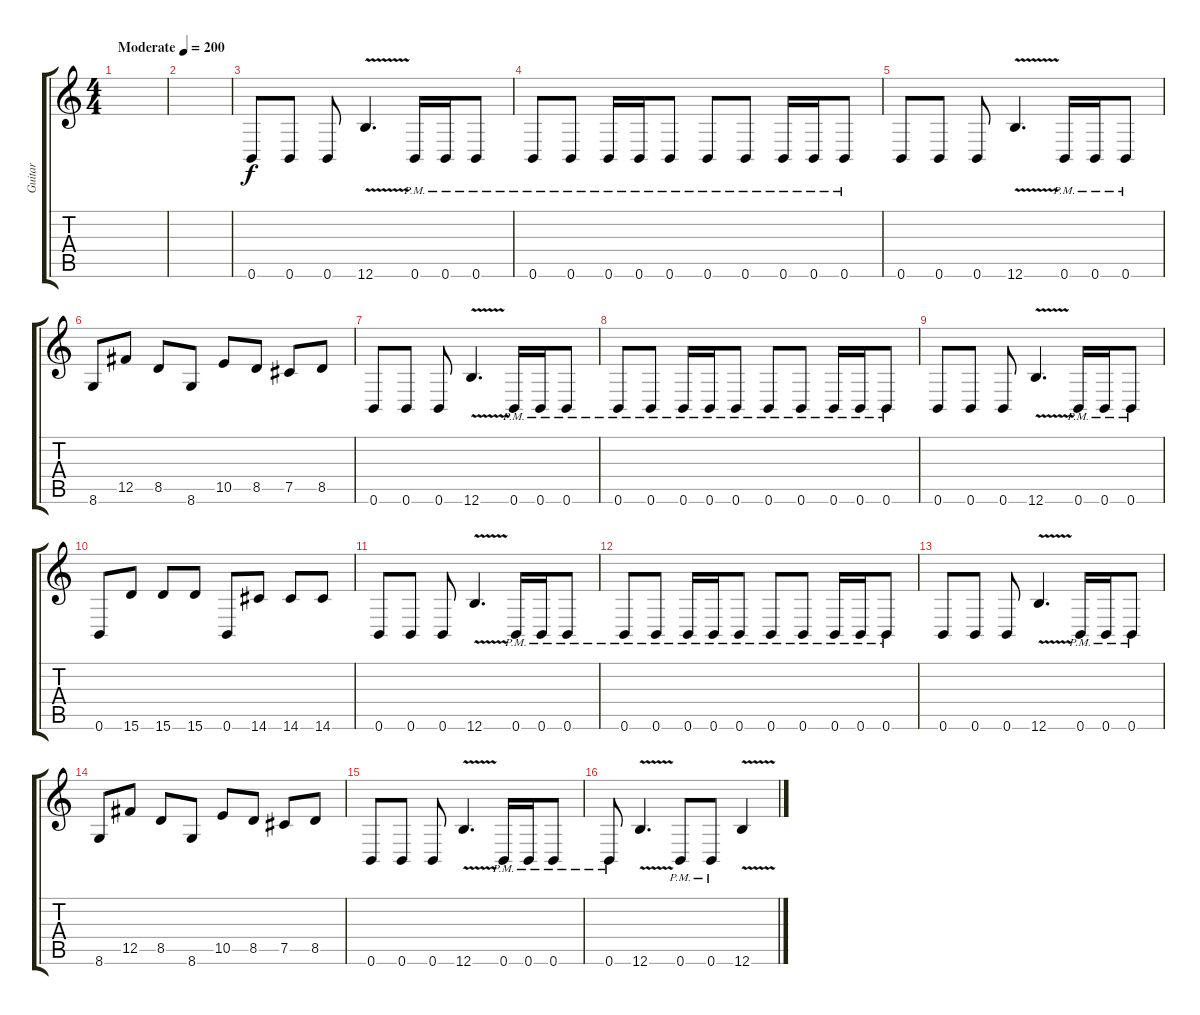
\track ("Guitar" "Guitar") {instrument distortionguitar}
\staff {score tabs}
\tuning (Db4 Ab3 E3 B2 Gb2 B1) {hide}
\ts (4 4)
\tempo (200 "Moderate")
\clef g2
\ks c
|
|
0.6.8 0.6.8 0.6.8 12.6{v}.4{d} 0.6{pm}.16 0.6{pm}.16 0.6{pm}.8 |
0.6{pm}.8 0.6{pm}.8 0.6{pm}.16 0.6{pm}.16 0.6{pm}.8 0.6{pm}.8 0.6{pm}.8 0.6{pm}.16 0.6{pm}.16 0.6{pm}.8 |
0.6.8 0.6.8 0.6.8 12.6{v}.4{d} 0.6{pm}.16 0.6{pm}.16 0.6{pm}.8 |
8.6.8 12.5.8 8.5.8 8.6.8 10.5.8 8.5.8 7.5.8 8.5.8 |
0.6.8 0.6.8 0.6.8 12.6{v}.4{d} 0.6{pm}.16 0.6{pm}.16 0.6{pm}.8 |
0.6{pm}.8 0.6{pm}.8 0.6{pm}.16 0.6{pm}.16 0.6{pm}.8 0.6{pm}.8 0.6{pm}.8 0.6{pm}.16 0.6{pm}.16 0.6{pm}.8 |
0.6.8 0.6.8 0.6.8 12.6{v}.4{d} 0.6{pm}.16 0.6{pm}.16 0.6{pm}.8 |
0.6.8 15.6.8 15.6.8 15.6.8 0.6.8 14.6.8 14.6.8 14.6.8 |
0.6.8 0.6.8 0.6.8 12.6{v}.4{d} 0.6{pm}.16 0.6{pm}.16 0.6{pm}.8 |
0.6{pm}.8 0.6{pm}.8 0.6{pm}.16 0.6{pm}.16 0.6{pm}.8 0.6{pm}.8 0.6{pm}.8 0.6{pm}.16 0.6{pm}.16 0.6{pm}.8 |
0.6.8 0.6.8 0.6.8 12.6{v}.4{d} 0.6{pm}.16 0.6{pm}.16 0.6{pm}.8 |
8.6.8 12.5.8 8.5.8 8.6.8 10.5.8 8.5.8 7.5.8 8.5.8 |
0.6.8 0.6.8 0.6.8 12.6{v}.4{d} 0.6{pm}.16 0.6{pm}.16 0.6{pm}.8 |
0.6{pm}.8 12.6{v}.4{d} 0.6{pm}.8 0.6{pm}.8 12.6{v}.4
